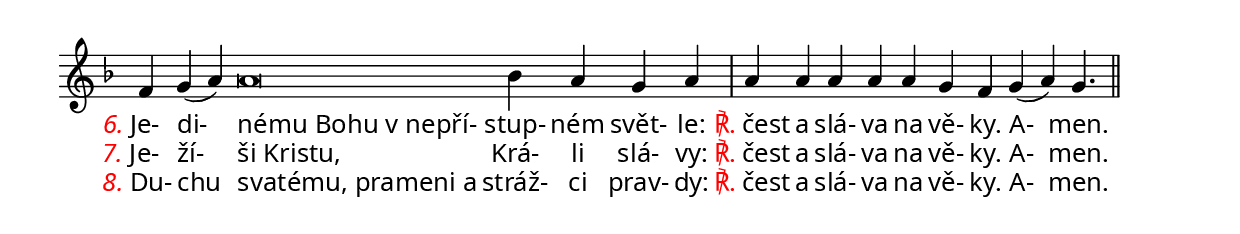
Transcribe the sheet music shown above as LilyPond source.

\version "2.11.57"
\include "deutsch.ly"

\paper {
  indent = #0
  #(define fonts
    (make-pango-font-tree "Junicode"
                          "Nimbus Sans"
                          "Luxi Mono"
                          (/ staff-height pt 20)))
}

\layout {
  line-width = #180
  \context {
    \Score
    \omit BarNumber
    \omit TimeSignature
  }
}

\score {
  <<
  \new Staff {
    \new Voice = "one" { \relative c' {
  \key f \major
  \cadenzaOn
  f4 g ( a) a\breve b4 a g a \bar "|" a a a a a g f g ( a ) g4. \bar "||"
}
}
}
    \new Lyrics \lyricsto "one" {
\once \override LyricText.self-alignment-X = #0.68
\markup{{\with-color #red \italic 6.} Je-} di- 
\once \override LyricText.self-alignment-X = #LEFT
"nému Bohu v nepří-" stup- ném svět- le: \markup{{\with-color #red ℟.}čest} a slá- va na vě- ky. A- men.
  }
    \new Lyrics \lyricsto "one" {
\once \override LyricText.self-alignment-X = #0.7
\markup{{\with-color #red \italic 7.} Je-} ží-
\once \override LyricText.self-alignment-X = #LEFT
"ši Kristu," Krá- li slá- vy: \markup{{\with-color #red ℟.}čest} a slá- va na vě- ky. A- men.
  }
    \new Lyrics \lyricsto "one" {
\once \override LyricText.self-alignment-X = #0.3
\markup{{\with-color #red \italic 8.} Du-} chu
\once \override LyricText.self-alignment-X = #LEFT
"svatému, prameni a" stráž- ci prav- dy: \markup{{\with-color #red ℟.}čest} a slá- va na vě- ky. A- men.
  }
  >>
}
\header {
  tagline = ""
}
